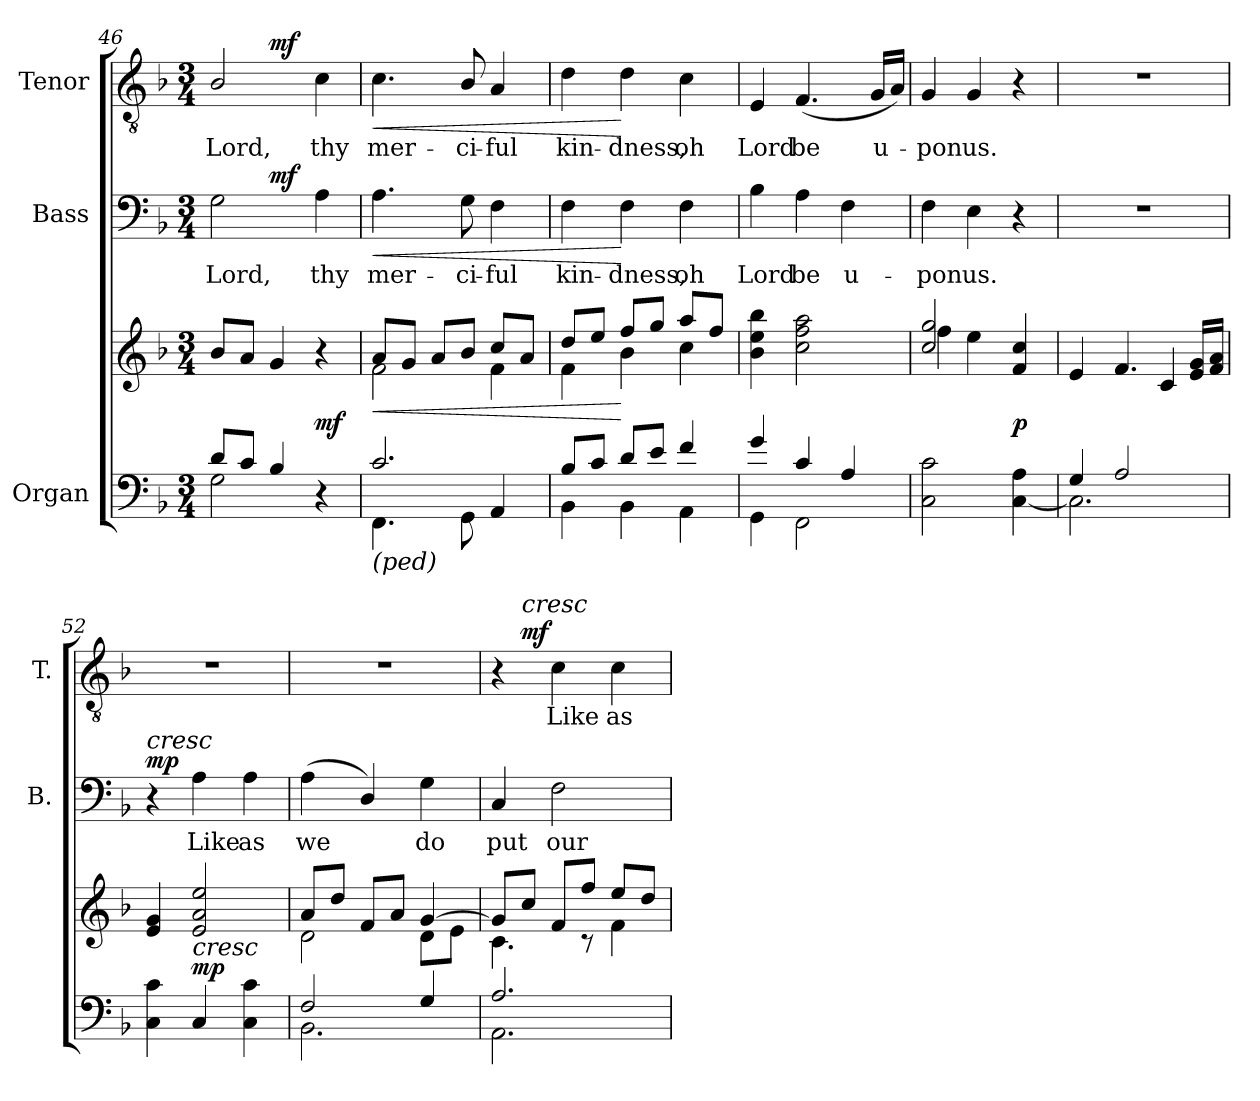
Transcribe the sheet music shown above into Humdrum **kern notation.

**kern	**kern	**dynam	**kern	**text	**dynam	**kern	**text	**dynam
*part3	*part3	*part3	*part2	*part2	*part2	*part1	*part1	*part1
*staff4	*staff3	*staff3/4	*staff2	*staff2	*staff2	*staff1	*staff1	*staff1
*I"Organ	*	*	*I"Bass	*	*	*I"Tenor	*	*
*	*	*	*I'B.	*	*	*I'T.	*	*
*clefF4	*clefG2	*	*clefF4	*	*	*clefGv2	*	*
*	*	*	*	*	*	*ITrd7c12	*	*
*k[b-]	*k[b-]	*	*k[b-]	*	*	*k[b-]	*	*
*F:	*F:	*	*F:	*	*	*F:	*	*
*M3/4	*M3/4	*	*M3/4	*	*	*M3/4	*	*
=46	=46	=46	=46	=46	=46	=46	=46	=46
*^	*	*	*	*	*	*	*	*
!	!	!	!	!	!LO:LY:b:color=#000000	!	!	!	!
!	!	!	!	!	!	!	!	!LO:LY:b:color=#000000	!
*	*	*	*	*^	*	*	*^	*	*
8di/L	2Gi\	8b-i/L	.	2Gi\	4ryy	Lord,	.	2BB-i/	4ryy	Lord,	.
8ci/J	.	8ai/J	.	.	.	.	.	.	.	.	.
4B-i/	.	4gi/	.	.	2ryy	.	mf	.	2ryy	.	mf
!	!	!	!	!	!	!LO:LY:b:color=#000000	!	!	!	!	!
!	!	!	!	!	!	!	!	!	!	!LO:LY:b:color=#000000	!
4r	4ryy	4r	mf	4Ai\	.	thy	.	4Ci\	.	thy	.
!!LO:LB:g=z
=47	=47	=47	=47	=47	=47	=47	=47	=47	=47	=47	=47
!	!	!	!LO:HP:b	!	!	!	!	!	!	!	!
*	*	*	*	*v	*v	*	*	*	*	*	*
*	*	*^	*	*	*	*	*v	*v	*	*
*	*	*	*	*	*^	*	*	*^	*	*
!	!	!	!	!	!	!	!LO:LY:b:color=#000000	!LO:HP:b	!	!	!	!
*	*	*	*	*	*v	*v	*	*	*	*	*	*
*	*	*	*	*	*	*	*	*v	*v	*	*
*	*	*	*	*	*^	*	*	*^	*	*
!LO:TX:b:i:t=(ped)	!	!	!	!	!	!	!	!	!	!	!	!
!	!	!	!	!	!	!	!	!	!	!	!LO:LY:b:color=#000000	!LO:HP:b
*	*	*	*	*	*v	*v	*	*	*	*	*	*
*	*	*	*	*	*	*	*	*v	*v	*	*
2.ci/	4.FFi\	8ai/L	2fi\	<	4.Ai\	mer-	<	4.Ci\	mer-	<
.	.	8gi/J	.	.	.	.	.	.	.	.
.	.	8ai/L	.	.	.	.	.	.	.	.
!	!	!	!	!	!	!LO:LY:b:color=#000000	!	!	!	!
!	!	!	!	!	!	!	!	!	!LO:LY:b:color=#000000	!
.	8GGi\	8b-i/J	.	.	8Gi\	-ci-	.	8BB-i/	-ci-	.
!	!	!	!	!	!	!LO:LY:b:color=#000000	!	!	!	!
!	!	!	!	!	!	!	!	!	!LO:LY:b:color=#000000	!
.	4AAi/	8cci/L	4fi\	.	4Fi\	-ful	.	4AAi/	-ful	.
.	.	8ai/J	.	.	.	.	.	.	.	.
=48	=48	=48	=48	=48	=48	=48	=48	=48	=48	=48
!	!	!	!	!	!	!LO:LY:b:color=#000000	!	!	!	!
!	!	!	!	!	!	!	!	!	!LO:LY:b:color=#000000	!
8B-i/L	4BB-i\	8ddi/L	4fi\	.	4Fi\	kin-	.	4Di\	kin-	.
8ci/J	.	8eei/J	.	.	.	.	.	.	.	.
!	!	!	!	!	!	!LO:LY:b:color=#000000	!	!	!	!
!	!	!	!	!	!	!	!	!	!LO:LY:b:color=#000000	!
8di/L	4BB-i\	8ffi/L	4b-i\	[	4Fi\	-dness,	[	4Di\	-dness,	[
8ei/J	.	8ggi/J	.	.	.	.	.	.	.	.
!	!	!	!	!	!	!LO:LY:b:color=#000000	!	!	!	!
!	!	!	!	!	!	!	!	!	!LO:LY:b:color=#000000	!
4fi/	4AAi\	8aai/L	4cci\	.	4Fi\	oh	.	4Ci\	oh	.
.	.	8ffi/J	.	.	.	.	.	.	.	.
*	*	*v	*v	*	*	*	*	*	*	*
=49	=49	=49	=49	=49	=49	=49	=49	=49	=49
!	!	!	!	!	!LO:LY:b:color=#000000	!	!	!	!
!	!	!	!	!	!	!	!	!LO:LY:b:color=#000000	!
4gi/	4GGi\	4b-i\ 4eei 4bb-i	.	4B-i\	Lord	.	4EEi/	Lord	.
!	!	!	!	!	!LO:LY:b:color=#000000	!	!	!	!
!	!	!	!	!	!	!	!	!LO:LY:b:color=#000000	!
4ci/	2FFi\	2cci\ 2ffi 2aai	.	4Ai\	be	.	(4.FFi/	be	.
!	!	!	!	!	!LO:LY:b:color=#000000	!	!	!	!
4Ai/	.	.	.	4Fi\	u-	.	.	.	.
!	!	!	!	!	!	!	!	!LO:LY:b:color=#000000	!
.	.	.	.	.	.	.	16GGi/LL	u-	.
.	.	.	.	.	.	.	16AAi/JJ)	.	.
*v	*v	*	*	*	*	*	*	*	*
=50	=50	=50	=50	=50	=50	=50	=50	=50
*	*^	*	*	*	*	*	*	*
!	!	!	!	!	!LO:LY:b:color=#000000	!	!	!	!
!	!	!	!	!	!	!	!	!LO:LY:b:color=#000000	!
2Ci\ 2ci	2cci/ 2ggi	4ffi\	.	4Fi\	-pon	.	4GGi/	-pon	.
!	!	!	!	!	!LO:LY:b:color=#000000	!	!	!	!
!	!	!	!	!	!	!	!	!LO:LY:b:color=#000000	!
.	.	4eei\	.	4Ei\	us.	.	4GGi/	us.	.
[4Ci\ 4Ai	4fi/ 4cci	4ryy	p	4r	.	.	4r	.	.
=51	=51	=51	=51	=51	=51	=51	=51	=51	=51
*^	*	*	*	*	*	*	*	*	*
!	!	!	!	!	!LO:N:vis=1	!	!	!LO:N:vis=1	!	!
4Gi/	2.Ci\]	4ei/	2ryy	.	2.r	.	.	2.r	.	.
2Ai/	.	4.fi/	.	.	.	.	.	.	.	.
.	.	.	4ci/	.	.	.	.	.	.	.
.	.	16ei/ 16gi/LL	.	.	.	.	.	.	.	.
.	.	16fi/ 16ai/JJ	.	.	.	.	.	.	.	.
*v	*v	*	*	*	*	*	*	*	*	*
*	*v	*v	*	*	*	*	*	*	*
=52	=52	=52	=52	=52	=52	=52	=52	=52
!	!	!	!LO:TX:a:i:t=cresc	!	!	!	!	!
!	!	!	!	!	!	!LO:N:vis=1	!	!
4Ci\ 4ci	4ei/ 4gi	.	4r	.	mp	2.r	.	.
!	!LO:TX:b:i:t=cresc	!	!	!	!	!	!	!
!	!	!	!	!LO:LY:b:color=#000000	!	!	!	!
4Ci/	2ei/ 2ai 2eei	mp	4Ai\	Like	.	.	.	.
!	!	!	!	!LO:LY:b:color=#000000	!	!	!	!
4Ci\ 4ci	.	.	4Ai\	as	.	.	.	.
!!LO:PB:g=z
=53	=53	=53	=53	=53	=53	=53	=53	=53
*^	*^	*	*	*	*	*	*	*
!	!	!	!	!	!	!LO:LY:b:color=#000000	!	!LO:N:vis=1	!	!
2Fi/	2.BB-i\	8ai/L	2di\	.	(4Ai\	we	.	2.r	.	.
.	.	8ddi/J	.	.	.	.	.	.	.	.
.	.	8fi/L	.	.	4Di/)	.	.	.	.	.
.	.	8ai/J	.	.	.	.	.	.	.	.
!	!	!	!	!	!	!LO:LY:b:color=#000000	!	!	!	!
4Gi/	.	[4gi/	8di\L	.	4Gi\	do	.	.	.	.
.	.	.	8ei\J	.	.	.	.	.	.	.
=54	=54	=54	=54	=54	=54	=54	=54	=54	=54	=54
!	!	!	!	!	!	!LO:LY:b:color=#000000	!	!	!	!
*	*	*	*	*	*	*	*	*^	*	*
2.Ai/	2.AAi\	8gi/L]	4.ci\	.	4Ci/	put	.	4r	8ryy	.	.
!	!	!	!	!	!	!	!	!	!LO:TX:a:i:t=cresc	!	!
.	.	8cci/J	.	.	.	.	.	.	2ryy	.	mf
!	!	!	!	!	!	!LO:LY:b:color=#000000	!	!	!	!	!
!	!	!	!	!	!	!	!	!	!	!LO:LY:b:color=#000000	!
.	.	8fi/L	.	.	2Fi\	our	.	4Ci\	.	Like	.
.	.	8ffi/J	8r	.	.	.	.	.	.	.	.
!	!	!	!	!	!	!	!	!	!	!LO:LY:b:color=#000000	!
.	.	8eei/L	4fi\	.	.	.	.	4Ci\	.	as	.
.	.	8ddi/J	.	.	.	.	.	.	8ryy	.	.
*v	*v	*	*	*	*	*	*	*v	*v	*	*
*	*v	*v	*	*	*	*	*	*	*
=	=	=	=	=	=	=	=	=
*-	*-	*-	*-	*-	*-	*-	*-	*-
